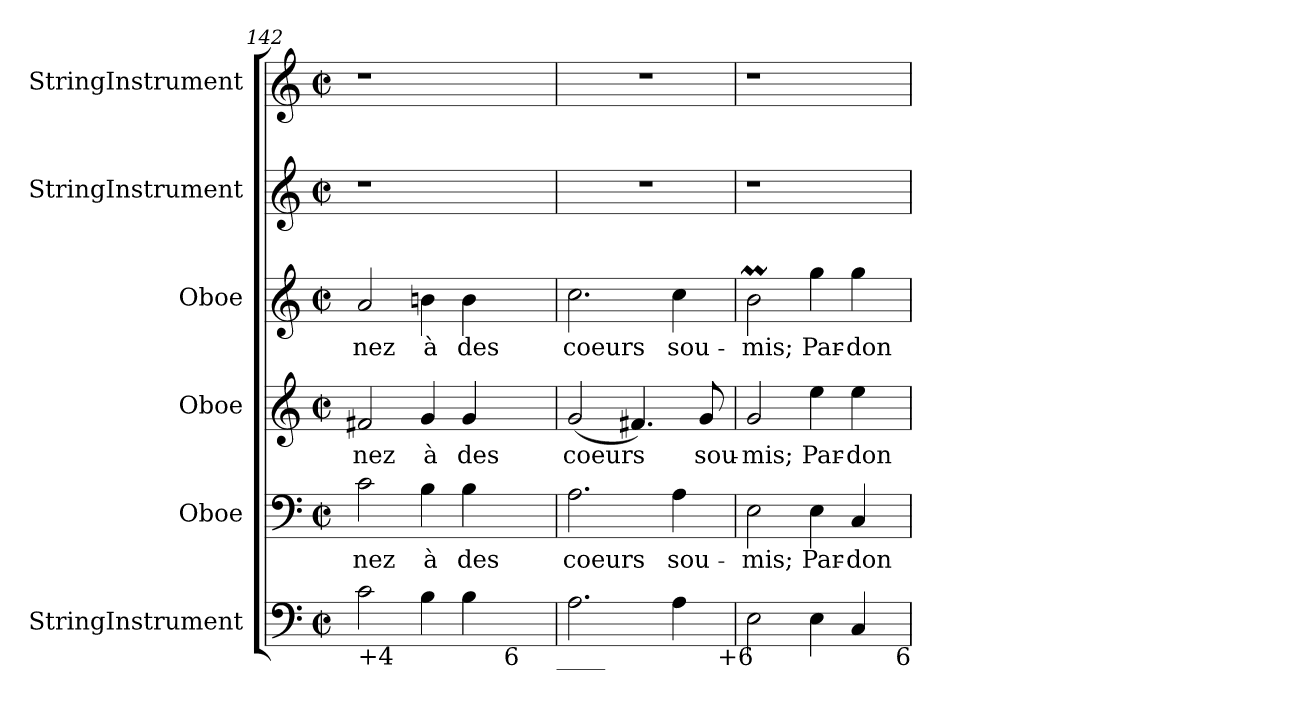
**kern	**kern	**text	**kern	**text	**kern	**text	**kern	**kern
*part6	*part5	*part5	*part4	*part4	*part3	*part3	*part2	*part1
*staff6	*staff5	*staff5	*staff4	*staff4	*staff3	*staff3	*staff2	*staff1
*I"StringInstrument	*I"Oboe	*	*I"Oboe	*	*I"Oboe	*	*I"StringInstrument	*I"StringInstrument
*I'Str	*I'Ob	*	*I'Ob	*	*I'Ob	*	*I'Str	*I'Str
*clefF4	*clefF4	*	*clefG2	*	*clefG2	*	*clefG2	*clefG2
*k[]	*k[]	*	*k[]	*	*k[]	*	*k[]	*k[]
*C:	*C:	*	*C:	*	*C:	*	*C:	*C:
*M2/2	*M2/2	*	*M2/2	*	*M2/2	*	*M2/2	*M2/2
*met(c|)	*met(c|)	*	*met(c|)	*	*met(c|)	*	*met(c|)	*met(c|)
=142	=142	=142	=142	=142	=142	=142	=142	=142
!LO:TX:b:t=+4	!	!	!	!	!	!	!	!
2c\	2c\	-nez	2f#X/	-nez	2a/	-nez	1r	1r
4B\	4B\	à	4g/	à	4bn\	à	.	.
4B\	4B\	des	4g/	des	4b\	des	.	.
!LO:TX:b:t=6	!	!	!	!	!	!	!	!
4.ryy	4.ryy	.	4.ryy	.	4.ryy	.	4.ryy	4.ryy
!LO:TX:b:t=____	!	!	!	!	!	!	!	!
=143	=143	=143	=143	=143	=143	=143	=143	=143
!LO:TX:b:t=7	!	!	!	!	!	!	!	!
*^	*	*	*	*	*	*	*	*
2.A\	2...ryy	2.A\	coeurs	(<2g/	coeurs	2.cc\	coeurs	1r	1r
.	.	.	.	4.f#X/)	.	.	.	.	.
4A\	.	4A\	sou-	.	.	4cc\	sou-	.	.
.	.	.	.	8g/	sou-	.	.	.	.
!	!LO:TX:b:t=+6	!	!	!	!	!	!	!	!
.	16ryy	.	.	.	.	.	.	.	.
*v	*v	*	*	*	*	*	*	*	*
=144	=144	=144	=144	=144	=144	=144	=144	=144
2E\	2E\	-mis;	2g/	-mis;	2bm\	-mis;	1r	1r
4E\	4E\	Par-	4ee\	Par-	4gg\	Par-	.	.
4C/	4C/	-don-	4ee\	-don-	4gg\	-don-	.	.
16ryy	16ryy	.	16ryy	.	16ryy	.	16ryy	16ryy
!LO:TX:b:t=6	!	!	!	!	!	!	!	!
=	=	=	=	=	=	=	=	=
*-	*-	*-	*-	*-	*-	*-	*-	*-
